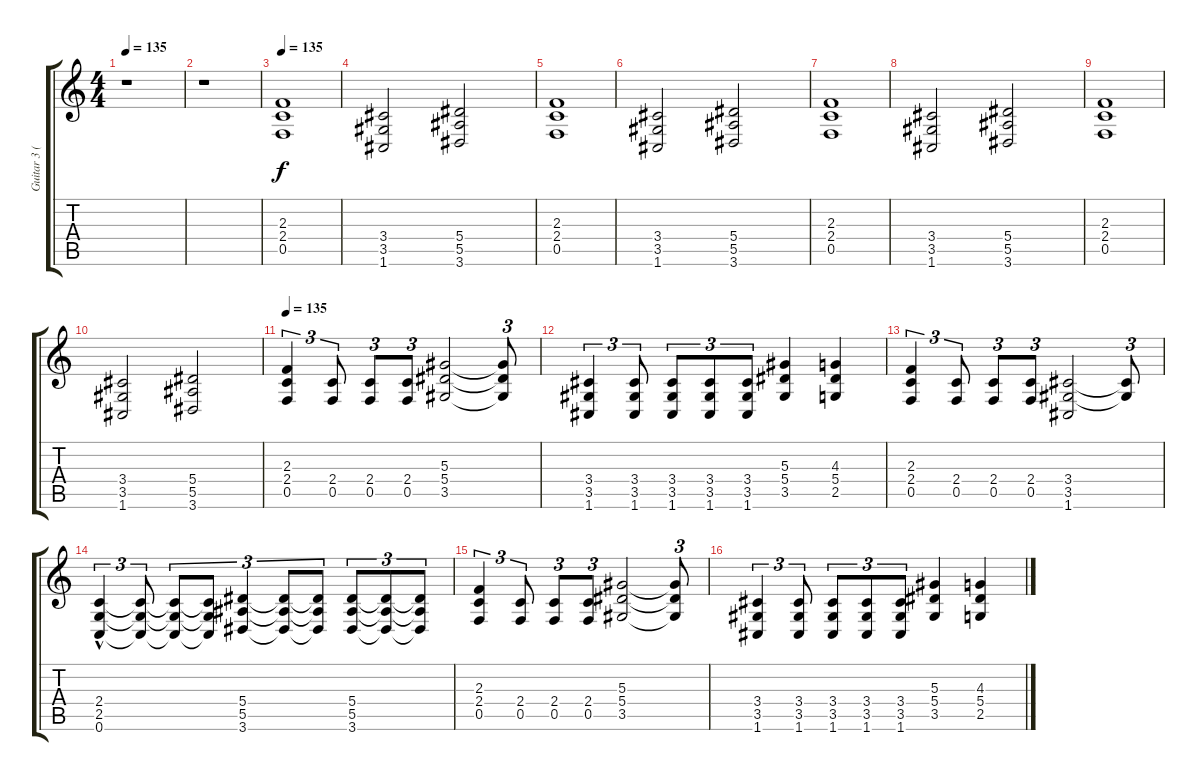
\track ("Guitar 3 (Rhythm)" "Guitar 3 (") {instrument distortionguitar}
\staff {score tabs}
\tuning (C4 G3 Eb3 Bb2 F2 C2) {hide}
\ts (4 4)
\tempo 135
\clef g2
\ks c
r.1{dy f} |
r.1 |
\tempo 135
(2.3 2.4 0.5).1 |
(3.4 3.5 1.6).2 (5.4 5.5 3.6).2 |
(2.3 2.4 0.5).1 |
(3.4 3.5 1.6).2 (5.4 5.5 3.6).2 |
(2.3 2.4 0.5).1 |
(3.4 3.5 1.6).2 (5.4 5.5 3.6).2 |
(2.3 2.4 0.5).1 |
(3.4 3.5 1.6).2 (5.4 5.5 3.6).2 |
\tempo 135
(2.3 2.4 0.5).4{tu (3 2)} (2.4 0.5).8{tu (3 2)} (2.4 0.5).8{tu (3 2)} (2.4 0.5).8{tu (3 2)} (5.3 5.4 3.5).2 (5.3{t} 5.4{t} 3.5{t}).8{tu (3 2)} |
(3.4 3.5 1.6).4{tu (3 2)} (3.4 3.5 1.6).8{tu (3 2)} (3.4 3.5 1.6).8{tu (3 2)} (3.4 3.5 1.6).8{tu (3 2)} (3.4 3.5 1.6).8{tu (3 2)} (5.3 5.4 3.5).4 (4.3 5.4 2.5).4 |
(2.3 2.4 0.5).4{tu (3 2)} (2.4 0.5).8{tu (3 2)} (2.4 0.5).8{tu (3 2)} (2.4 0.5).8{tu (3 2)} (3.4 3.5 1.6).2 (3.4{t} 3.5{t}).8{tu (3 2)} |
(2.4{hac} 2.5 0.6).4{tu (3 2)} (2.4{t} 2.5{t} 0.6{t}).8{tu (3 2)} (2.4{t} 2.5{t} 0.6{t}).8{tu (3 2)} (2.4{t} 2.5{t} 0.6{t}).8{tu (3 2)} (5.4 5.5 3.6).4{tu (3 2)} (5.4{t} 5.5{t} 3.6{t}).8{tu (3 2)} (5.4{t} 5.5{t} 3.6{t}).8{tu (3 2)} (5.4 5.5 3.6).8{tu (3 2)} (5.4{t} 5.5{t} 3.6{t}).8{tu (3 2)} (5.4{t} 5.5{t} 3.6{t}).8{tu (3 2)} |
(2.3 2.4 0.5).4{tu (3 2)} (2.4 0.5).8{tu (3 2)} (2.4 0.5).8{tu (3 2)} (2.4 0.5).8{tu (3 2)} (5.3 5.4 3.5).2 (5.3{t} 5.4{t} 3.5{t}).8{tu (3 2)} |
(3.4 3.5 1.6).4{tu (3 2)} (3.4 3.5 1.6).8{tu (3 2)} (3.4 3.5 1.6).8{tu (3 2)} (3.4 3.5 1.6).8{tu (3 2)} (3.4 3.5 1.6).8{tu (3 2)} (5.3 5.4 3.5).4 (4.3 5.4 2.5).4
